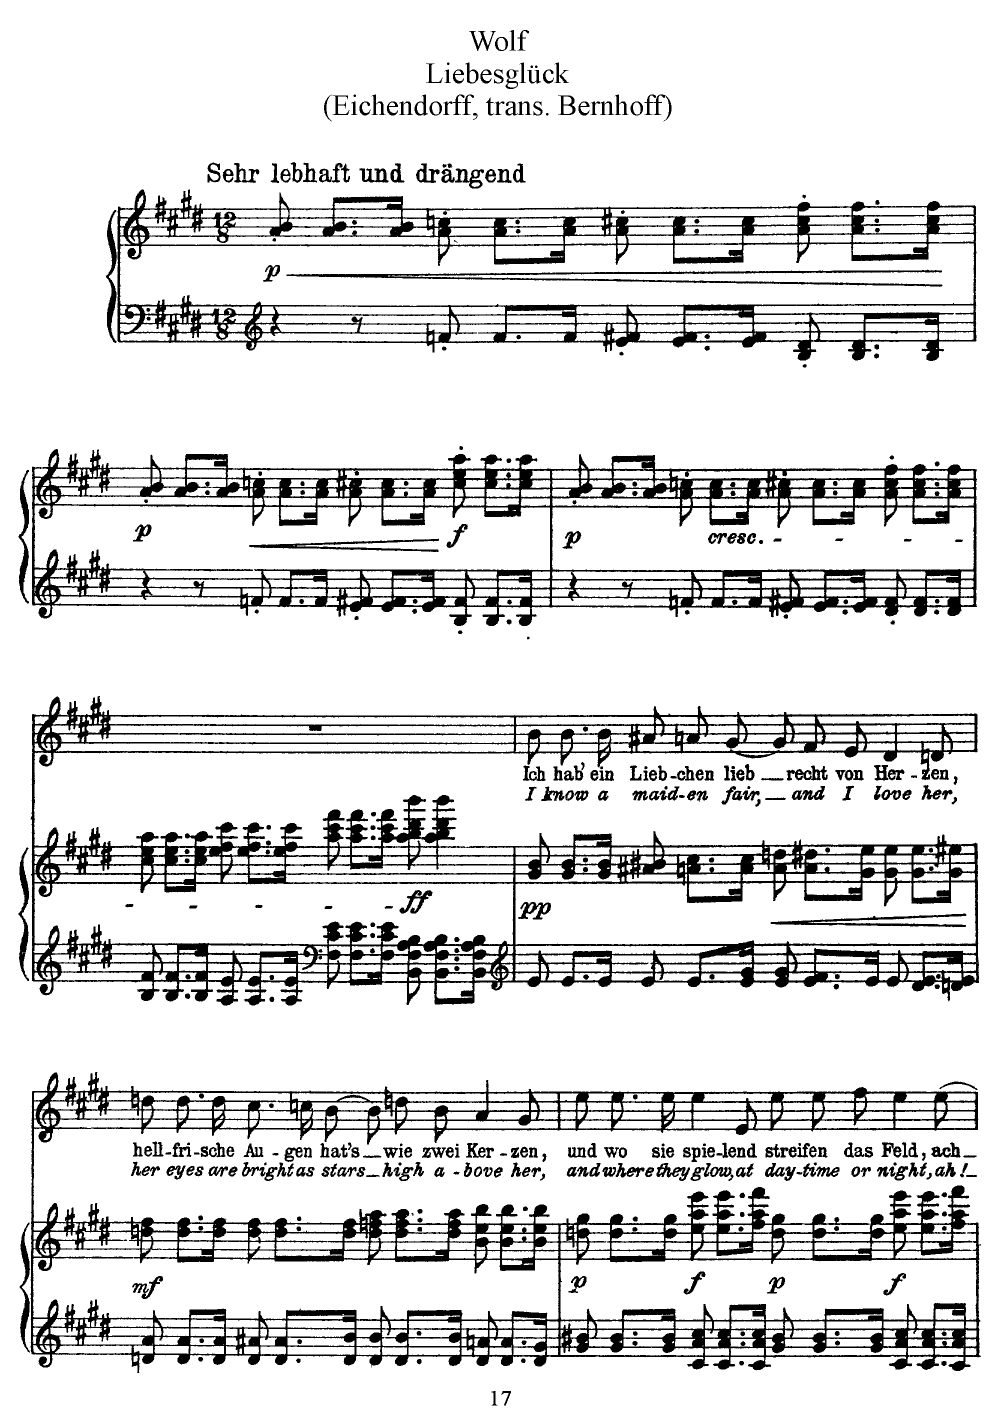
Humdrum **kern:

**kern	**kern	**dynam	**kern	**text	**text
*part2	*part2	*part2	*part1	*part1	*part1
*staff3	*staff2	*staff2/3	*staff1	*staff1	*staff1
*I"Piano	*	*	*I"Voice	*	*
*I'Pno	*	*	*	*	*
*clefG2	*clefG2	*	*clefG2	*	*
*k[f#c#g#d#]	*k[f#c#g#d#]	*	*k[f#c#g#d#]	*	*
*M12/8	*M12/8	*	*M12/8	*	*
=1	=1	=1	=1	=1	=1
!	!	!	!LO:TX:a:B:t=Sehr lebhaft und drängend	!	!
!	!	!LO:HP:b	!	!	!
!	!	!LO:DY:n=1:b	!	!	!
4r	8a/' 8b/'	< p	1.r	.	.
.	8.a/ 8.b/L	.	.	.	.
8r	.	.	.	.	.
.	16a/ 16b/Jk	.	.	.	.
8fn'/	8a\' 8ccn\'	.	.	.	.
8.f/L	8.a\ 8.cc\L	.	.	.	.
16f/Jk	16a\ 16cc\Jk	.	.	.	.
8e/' 8f#X/'	8a\' 8cc#X\'	.	.	.	.
8.e/ 8.f#/L	8.a\ 8.cc#\L	.	.	.	.
16e/ 16f#/Jk	16a\ 16cc#\Jk	.	.	.	.
8B/' 8d#/'	8a\' 8cc#\' 8ff#\'	.	.	.	.
8.B/ 8.d#/L	8.a\ 8.cc#\ 8.ff#\L	.	.	.	.
16B/ 16d#/Jk	16a\ 16cc#\ 16ff#\Jk	.	.	.	.
.	.	[	.	.	.
=2	=2	=2	=2	=2	=2
!	!	!LO:DY:b	!	!	!
4r	8a/' 8b/'	p	1.r	.	.
.	8.a/ 8.b/L	.	.	.	.
8r	.	.	.	.	.
.	16a/ 16b/Jk	.	.	.	.
!	!	!LO:HP:b	!	!	!
8fn'/	8a\' 8ccn\'	<	.	.	.
8.f/L	8.a\ 8.cc\L	.	.	.	.
16f/Jk	16a\ 16cc\Jk	.	.	.	.
8e/' 8f#X/'	8a\' 8cc#X\'	.	.	.	.
8.e/ 8.f#/L	8.a\ 8.cc#\L	.	.	.	.
16e/ 16f#/Jk	16a\ 16cc#\Jk	.	.	.	.
!	!	!LO:DY:n=1:b	!	!	!
8B/' 8f#/'	8cc#\' 8ee\' 8aa\'	[ f	.	.	.
8.B/ 8.f#/L	8.cc#\ 8.ee\ 8.aa\L	.	.	.	.
16B/ 16f#/Jk	16cc#\ 16ee\ 16aa\Jk	.	.	.	.
=3	=3	=3	=3	=3	=3
!	!	!LO:DY:b	!	!	!
4r	8a/' 8b/'	p	1.r	.	.
.	8.a/ 8.b/L	.	.	.	.
8r	.	.	.	.	.
.	16a/ 16b/Jk	.	.	.	.
8fn'/	8a\' 8ccn\'	.	.	.	.
!	!LO:TX:b:i:t=cresc.	!	!	!	!
8.f/L	8.a\ 8.cc\L	.	.	.	.
16f/Jk	16a\ 16cc\Jk	.	.	.	.
8e/' 8f#X/'	8a\' 8cc#X\'	.	.	.	.
8.e/ 8.f#/L	8.a\ 8.cc#\L	.	.	.	.
16e/ 16f#/Jk	16a\ 16cc#\Jk	.	.	.	.
8d#/' 8f#/'	8a\' 8cc#\' 8ff#\'	.	.	.	.
8.d#/ 8.f#/L	8.a\ 8.cc#\ 8.ff#\L	.	.	.	.
16d#/ 16f#/Jk	16a\ 16cc#\ 16ff#\Jk	.	.	.	.
=4	=4	=4	=4	=4	=4
8B/ 8f#/	8cc#\ 8ee\ 8aa\	.	1.r	.	.
8.B/ 8.f#/L	8.cc#\ 8.ee\ 8.aa\L	.	.	.	.
16B/ 16f#/Jk	16cc#\ 16ee\ 16aa\Jk	.	.	.	.
8A/ 8e/	8ee\ 8ff#\ 8ccc#\	.	.	.	.
8.A/ 8.e/L	8.ee\ 8.ff#\ 8.ccc#\L	.	.	.	.
16A/ 16e/Jk	16ee\ 16ff#\ 16ccc#\Jk	.	.	.	.
*clefF4	*	*	*	*	*
8F#\ 8c#\ 8e\	8aa\ 8ccc#\ 8fff#\	.	.	.	.
8.F#\ 8.c#\ 8.e\L	8.aa\ 8.ccc#\ 8.fff#\L	.	.	.	.
16F#\ 16c#\ 16e\Jk	16aa\ 16ccc#\ 16fff#\Jk	.	.	.	.
!	!	!LO:DY:b	!	!	!
8BB\ 8F#\ 8A\ 8B\	8aa\ 8bb\ 8ddd#\ 8bbb\	ff	.	.	.
8.BB\ 8.F#\ 8.A\ 8.B\L	4aa\ 4bb\ 4ddd#\ 4bbb\	.	.	.	.
16BB\ 16F#\ 16A\ 16B\Jk	.	.	.	.	.
=5	=5	=5	=5	=5	=5
*clefG2	*	*	*	*	*
!	!	!LO:DY:b	!	!	!
8e/	8g#/ 8b/	pp	8b\L	Ich	I
8.e/L	8.g#/ 8.b/L	.	8.b\	hab’	know
16e/Jk	16g#/ 16b/Jk	.	16b\Jk	ein	a
8e/	8a#X/ 8b#X/	.	8a#X/L	Lieb-	maid-
8.e/L	8.an\ 8.cc#\L	.	8an/	-chen	-en
.	.	.	[8g#/J	lieb	fair,
16e/ 16g#/Jk	16a\ 16cc#\Jk	.	.	.	.
!	!	!LO:HP:b	!	!	!
8e/ 8g#/	8a\ 8ddn\	<	8g#/L]	.	.
8.e/ 8.f#/L	8.a\ 8.dd#X\L	.	8f#/	recht	and
.	.	.	8e/J	von	I
16e/Jk	16g#\ 16ee\Jk	.	.	.	.
8e/	8g#\ 8ee\	.	4d#/	Her-	love
8.d#/ 8.e/L	8.g#\ 8.ee\L	.	.	.	.
.	.	.	8dn/	-zen,	her,
16dn/ 16e/Jk	16g#\ 16ee#X\Jk	.	.	.	.
.	.	[	.	.	.
=6	=6	=6	=6	=6	=6
!	!	!LO:DY:b	!	!	!
8dn/ 8a/	8ddn\ 8ff#\	mf	8ddn\L	hell-	her
8.d/ 8.a/L	8.dd\ 8.ff#\L	.	8.dd\	-fri-	eyes
16d/ 16a/Jk	16dd\ 16ff#\Jk	.	16dd\Jk	-sche	are
8d/ 8a#X/	8dd\ 8ff#\	.	8.cc#\L	Au-	bright
8.d/ 8.a#/L	8.dd\ 8.ff#\L	.	.	.	.
.	.	.	16ccn\K	-gen	as
.	.	.	[8b\J	hat's	stars
16d/ 16b/Jk	16dd\ 16ff#\Jk	.	.	.	.
8d/ 8b/	8dd\ 8ffn\ 8aa\	.	8b\L]	.	.
8.d/ 8.b/L	8.dd\ 8.ff\ 8.aa\L	.	8dd\	wie	high
.	.	.	8b\J	zwei	a-
16d/ 16b/Jk	16dd\ 16ff\ 16aa\Jk	.	.	.	.
8d/ 8an/	8b\ 8ee\ 8bb\	.	4a/	Ker-	-bove
8.d/ 8.a/L	8.b\ 8.ee\ 8.bb\L	.	.	.	.
.	.	.	8g#/	-zen,	her,
16d/ 16g#/Jk	16b\ 16ee\ 16bb\Jk	.	.	.	.
=7	=7	=7	=7	=7	=7
!	!	!LO:DY:b	!	!	!
8g#/ 8b#X/	8ddn\ 8gg#\	p	8ee\L	und	and
8.g#/ 8.b#/L	8.dd\ 8.gg#\L	.	8.ee\	wo	where
16g#/ 16b#/Jk	16dd\ 16gg#\Jk	.	16ee\Jk	sie	they
!	!	!LO:DY:b	!	!	!
8c#/ 8a/ 8cc#/	8ee\ 8aa\ 8eee\	f	4ee\	spie-	glow,
8.c#/ 8.a/ 8.cc#/L	8.ee\ 8.aa\ 8.eee\L	.	.	.	.
.	.	.	8e/	-lend	at
16c#/ 16a/ 16cc#/Jk	16ff#\ 16aa\ 16fff#\Jk	.	.	.	.
!	!	!LO:DY:b	!	!	!
8g#/ 8b#/	8dd\ 8gg#\	p	8ee\L	strei-	day-
8.g#/ 8.b#/L	8.dd\ 8.gg#\L	.	8ee\	-fen	-time
.	.	.	8ff#\J	das	or
16g#/ 16b#/Jk	16dd\ 16gg#\Jk	.	.	.	.
!	!	!LO:DY:b	!	!	!
8c#/ 8a/ 8cc#/	8ee\ 8aa\ 8eee\	f	4ee\	Feld,	night,
8.c#/ 8.a/ 8.cc#/L	8.ee\ 8.aa\ 8.eee\L	.	.	.	.
.	.	.	[8ee\	ach	ah!
16c#/ 16a/ 16cc#/Jk	16ff#\ 16aa\ 16fff#\Jk	.	.	.	.
=	=	=	=	=	=
*-	*-	*-	*-	*-	*-
